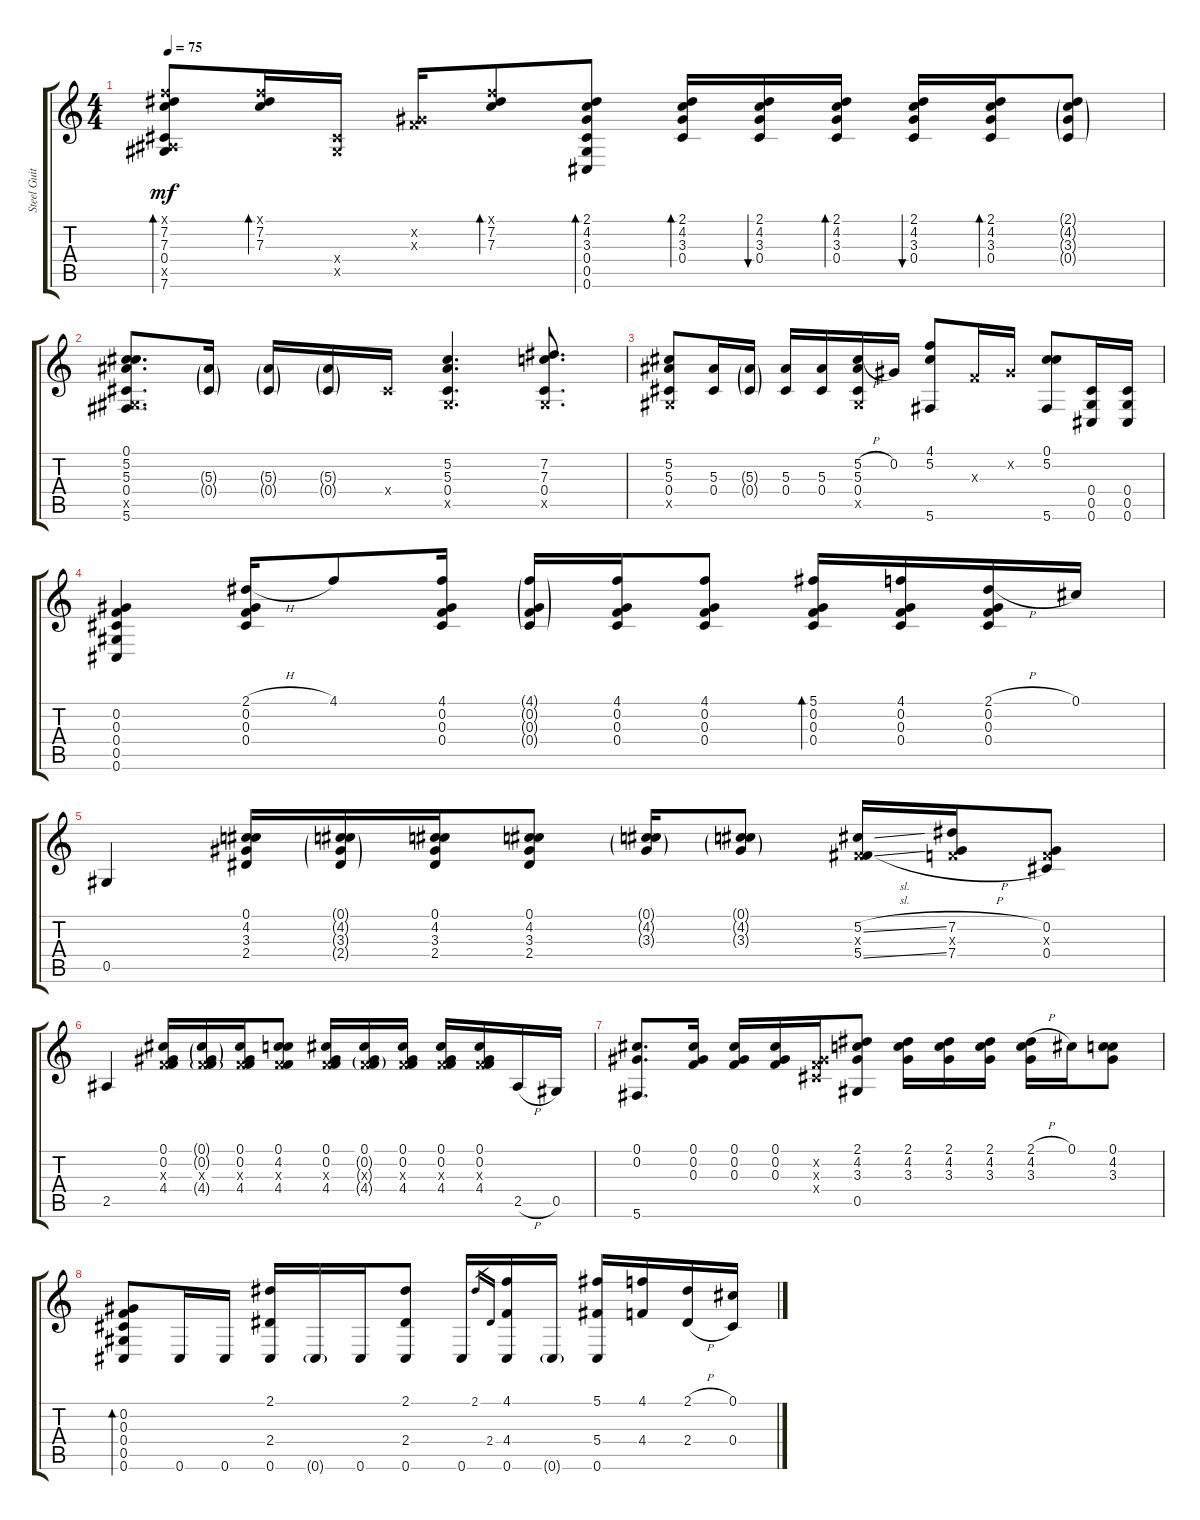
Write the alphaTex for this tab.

\track ("Steel Guitar" "Steel Guit") {instrument acousticguitarsteel}
\staff {score tabs}
\tuning (Db4 Ab3 F3 Db3 Ab2 Db2) {hide}
\ts (4 4)
\tempo 75
\clef g2
\ks c
(4.1{x} 7.2 7.3 0.4 2.5{x} 7.6).8{bd 30 dy mf} (4.1{x} 7.2 7.3).16{bd 30} (0.4{x} 0.5{x}).16 (0.2{x} 0.3{x}).16 (4.1{x} 7.2 7.3).8{bd 30} (2.1 4.2 3.3 0.4 0.5 0.6).8{bd 30} (2.1 4.2 3.3 0.4).16{bd 30} (2.1 4.2 3.3 0.4).16{bu 30} (2.1 4.2 3.3 0.4).16{bd 30} (2.1 4.2 3.3 0.4).16{bu 30} (2.1 4.2 3.3 0.4).16{bd 30} (2.1{g} 4.2{g} 3.3{g} 0.4{g}).8 |
(0.1 5.2 5.3 0.4 0.5{x} 5.6).8{d} (5.3{g} 0.4{g}).16 (5.3{g} 0.4{g}).16 (5.3{g} 0.4{g}).16 0.4{x}.16 (5.2 5.3 0.4 0.5{x}).4{d} (7.2 7.3 0.4 0.5{x}).8{d} |
(5.2 5.3 0.4 0.5{x}).8 (5.3 0.4).16 (5.3{g} 0.4{g}).16 (5.3 0.4).16 (5.3 0.4).16 (5.2{h} 5.3 0.4 0.5{x}).16 0.2.16 (4.1 5.2 5.6).8 0.3{x}.16 0.2{x}.16 (0.1 5.2 5.6).8 (0.4 0.5 0.6).16 (0.4 0.5 0.6).16 |
(0.2 0.3 0.4 0.5 0.6).4 (2.1{h} 0.2 0.3 0.4).16 4.1.8 (4.1 0.2 0.3 0.4).16 (4.1{g} 0.2{g} 0.3{g} 0.4{g}).16 (4.1 0.2 0.3 0.4).16 (4.1 0.2 0.3 0.4).8 (5.1 0.2 0.3 0.4).16{bd 60} (4.1 0.2 0.3 0.4).16 (2.1{h} 0.2 0.3 0.4).16 0.1.16 |
0.5.4 (0.1 4.2 3.3 2.4).16 (0.1{g} 4.2{g} 3.3{g} 2.4{g}).16 (0.1 4.2 3.3 2.4).16 (0.1 4.2 3.3 2.4).8 (0.1{g} 4.2{g} 3.3{g}).16 (0.1{g} 4.2{g} 3.3{g}).8 (5.2{sl} 0.3{x} 5.4{sl}).16 (7.2{h} 0.3{x} 7.4{h}).16 (0.2 0.3{x} 0.4).8 |
2.5.4 (0.1 0.2 0.3{x} 4.4).16 (0.1{g} 0.2{g} 0.3{x} 4.4{g}).16 (0.1 0.2 0.3{x} 4.4).16 (0.1 4.2 0.3{x} 4.4).8 (0.1 0.2 0.3{x} 4.4).16 (0.1 0.2{g} 0.3{g x} 4.4{g}).16 (0.1 0.2 0.3{x} 4.4).16 (0.1 0.2 0.3{x} 4.4).16 (0.1 0.2 0.3{x} 4.4).16 2.5{h}.16 0.5.16 |
(0.1 0.2 5.6).8{d} (0.1 0.2 0.3).16 (0.1 0.2 0.3).16 (0.1 0.2 0.3).16 (0.2{x} 0.3{x} 0.4{x}).16 (2.1 4.2 3.3 0.5).8 (2.1 4.2 3.3).16 (2.1 4.2 3.3).16 (2.1 4.2 3.3).16 (2.1{h} 4.2 3.3).16 0.1.16 (0.1 4.2 3.3).8 |
(0.2 0.3 0.4 0.5 0.6).8{bd 60} 0.6.16 0.6.16 (2.1 2.4 0.6).16 0.6{g}.16 0.6.16 (2.1 2.4 0.6).8 0.6.16 2.1.16{gr} 2.4.16{gr} (4.1 4.4 0.6).16 0.6{g}.16 (5.1 5.4 0.6).16 (4.1 4.4).16 (2.1{h} 2.4{h}).16 (0.1 0.4).16
